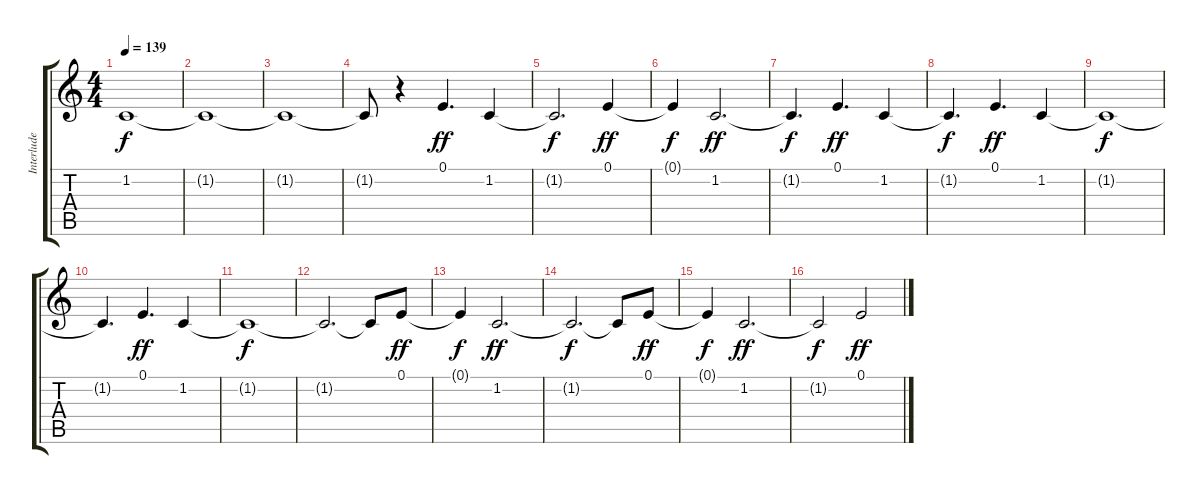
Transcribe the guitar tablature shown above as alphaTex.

\track ("Interlude 2" "Interlude ") {instrument fx3crystal}
\staff {score tabs}
\tuning (E4 B3 G3 D3 A2 E2) {hide}
\ts (4 4)
\tempo 139
\clef g2
\ks c
1.2{t}.1{dy f} |
1.2{t}.1 |
1.2{t}.1 |
1.2{t}.8 r.4 0.1.4{d dy ff volume 9} 1.2.4 |
1.2{t}.2{d dy f} 0.1.4{dy ff} |
0.1{t}.4{dy f} 1.2.2{d dy ff} |
1.2{t}.4{d dy f} 0.1.4{d dy ff} 1.2.4 |
1.2{t}.4{d dy f} 0.1.4{d dy ff} 1.2.4 |
1.2{t}.1{dy f} |
1.2{t}.4{d} 0.1.4{d dy ff} 1.2.4 |
1.2{t}.1{dy f} |
1.2{t}.2{d} 1.2{t}.8 0.1.8{dy ff} |
0.1{t}.4{dy f} 1.2.2{d dy ff} |
1.2{t}.2{d dy f} 1.2{t}.8 0.1.8{dy ff} |
0.1{t}.4{dy f} 1.2.2{d dy ff volume 8} |
1.2{t}.2{dy f} 0.1.2{dy ff volume 8}
